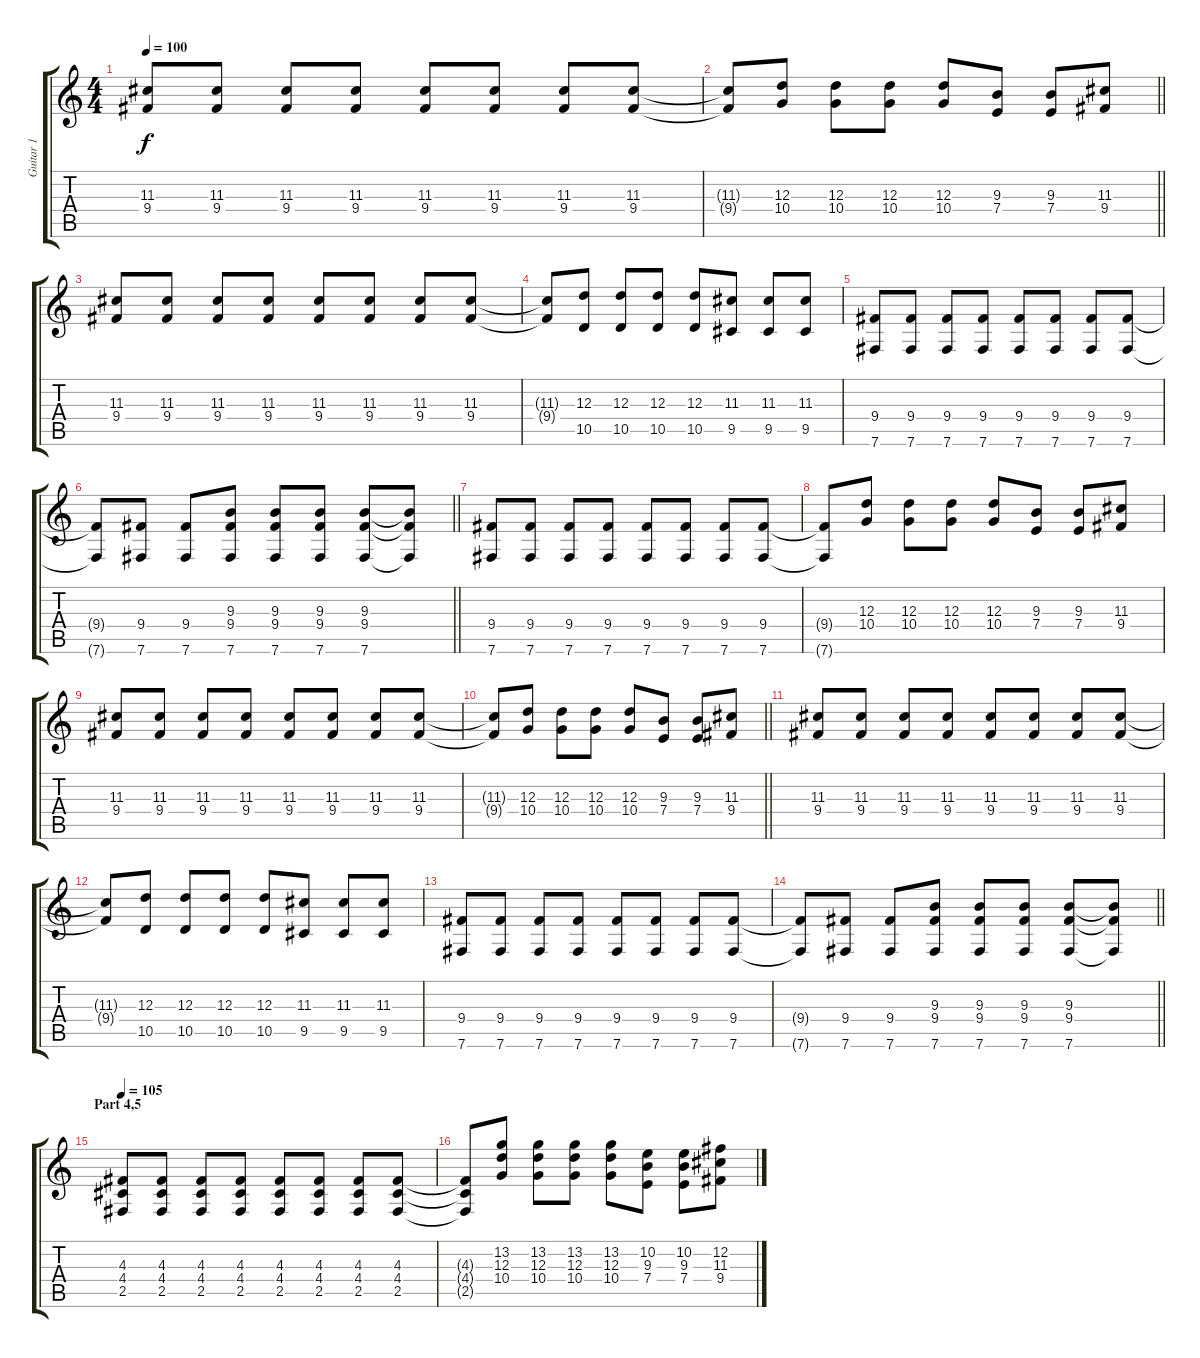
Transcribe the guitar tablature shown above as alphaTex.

\track ("Guitar 1" "Guitar 1") {instrument distortionguitar}
\staff {score tabs}
\tuning (B3 Gb3 D3 A2 E2 B1) {hide}
\ts (4 4)
\tempo 100
\clef g2
\ks c
(11.3 9.4).8{dy f} (11.3 9.4).8 (11.3 9.4).8 (11.3 9.4).8 (11.3 9.4).8 (11.3 9.4).8 (11.3 9.4).8 (11.3 9.4).8 |
\barLineRight lightlight
(11.3{t} 9.4{t}).8 (12.3 10.4).8 (12.3 10.4).8 (12.3 10.4).8 (12.3 10.4).8 (9.3 7.4).8 (9.3 7.4).8 (11.3 9.4).8 |
(11.3 9.4).8 (11.3 9.4).8 (11.3 9.4).8 (11.3 9.4).8 (11.3 9.4).8 (11.3 9.4).8 (11.3 9.4).8 (11.3 9.4).8 |
(11.3{t} 9.4{t}).8 (12.3 10.5).8 (12.3 10.5).8 (12.3 10.5).8 (12.3 10.5).8 (11.3 9.5).8 (11.3 9.5).8 (11.3 9.5).8 |
(9.4 7.6).8 (9.4 7.6).8 (9.4 7.6).8 (9.4 7.6).8 (9.4 7.6).8 (9.4 7.6).8 (9.4 7.6).8 (9.4 7.6).8 |
\barLineRight lightlight
(9.4{t} 7.6{t}).8 (9.4 7.6).8 (9.4 7.6).8 (9.3 9.4 7.6).8 (9.3 9.4 7.6).8 (9.3 9.4 7.6).8 (9.3 9.4 7.6).8 (9.3{t} 9.4{t} 7.6{t}).8 |
(9.4 7.6).8 (9.4 7.6).8 (9.4 7.6).8 (9.4 7.6).8 (9.4 7.6).8 (9.4 7.6).8 (9.4 7.6).8 (9.4 7.6).8 |
(9.4{t} 7.6{t}).8 (12.3 10.4).8 (12.3 10.4).8 (12.3 10.4).8 (12.3 10.4).8 (9.3 7.4).8 (9.3 7.4).8 (11.3 9.4).8 |
(11.3 9.4).8 (11.3 9.4).8 (11.3 9.4).8 (11.3 9.4).8 (11.3 9.4).8 (11.3 9.4).8 (11.3 9.4).8 (11.3 9.4).8 |
\barLineRight lightlight
(11.3{t} 9.4{t}).8 (12.3 10.4).8 (12.3 10.4).8 (12.3 10.4).8 (12.3 10.4).8 (9.3 7.4).8 (9.3 7.4).8 (11.3 9.4).8 |
(11.3 9.4).8 (11.3 9.4).8 (11.3 9.4).8 (11.3 9.4).8 (11.3 9.4).8 (11.3 9.4).8 (11.3 9.4).8 (11.3 9.4).8 |
(11.3{t} 9.4{t}).8 (12.3 10.5).8 (12.3 10.5).8 (12.3 10.5).8 (12.3 10.5).8 (11.3 9.5).8 (11.3 9.5).8 (11.3 9.5).8 |
(9.4 7.6).8 (9.4 7.6).8 (9.4 7.6).8 (9.4 7.6).8 (9.4 7.6).8 (9.4 7.6).8 (9.4 7.6).8 (9.4 7.6).8 |
\barLineRight lightlight
(9.4{t} 7.6{t}).8 (9.4 7.6).8 (9.4 7.6).8 (9.3 9.4 7.6).8 (9.3 9.4 7.6).8 (9.3 9.4 7.6).8 (9.3 9.4 7.6).8 (9.3{t} 9.4{t} 7.6{t}).8 |
\section ("" "Part 4,5")
\tempo 105
(4.3 4.4 2.5).8 (4.3 4.4 2.5).8 (4.3 4.4 2.5).8 (4.3 4.4 2.5).8 (4.3 4.4 2.5).8 (4.3 4.4 2.5).8 (4.3 4.4 2.5).8 (4.3 4.4 2.5).8 |
(4.3{t} 4.4{t} 2.5{t}).8 (13.2 12.3 10.4).8 (13.2 12.3 10.4).8 (13.2 12.3 10.4).8 (13.2 12.3 10.4).8 (10.2 9.3 7.4).8 (10.2 9.3 7.4).8 (12.2 11.3 9.4).8
